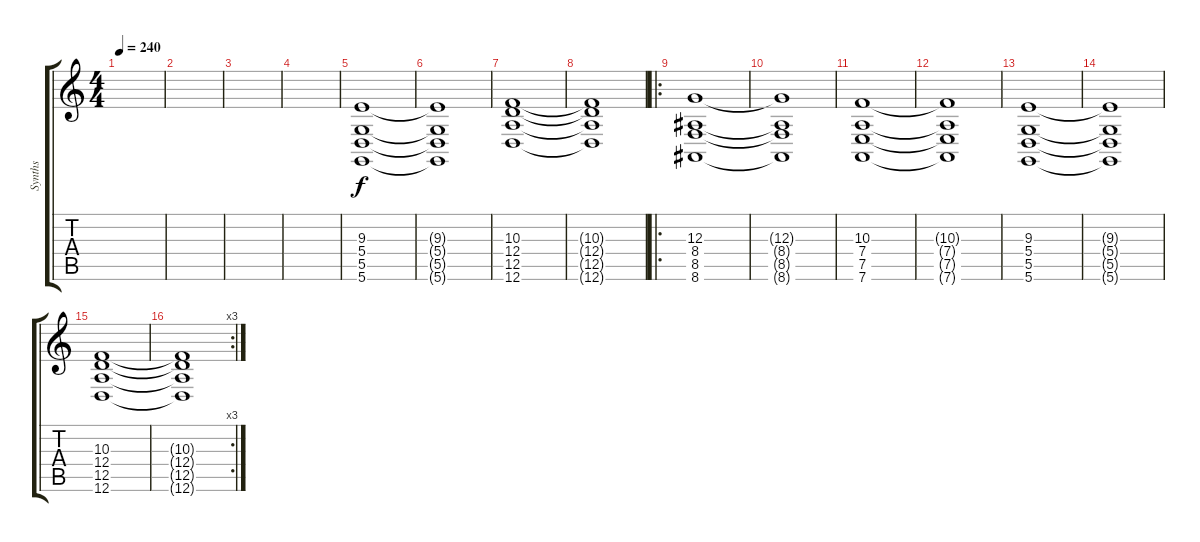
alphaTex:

\track ("Synths" "Synths") {instrument stringensemble1}
\staff {score tabs}
\tuning (E4 B3 G3 D3 A2 D2) {hide}
\ts (4 4)
\tempo 240
\clef g2
\ks c
|
|
|
|
(9.3 5.4 5.5 5.6).1 |
(9.3{t} 5.4{t} 5.5{t} 5.6{t}).1 |
(10.3 12.4 12.5 12.6).1 |
(10.3{t} 12.4{t} 12.5{t} 12.6{t}).1 |
\ro
(12.3 8.4 8.5 8.6).1 |
(12.3{t} 8.4{t} 8.5{t} 8.6{t}).1 |
(10.3 7.4 7.5 7.6).1 |
(10.3{t} 7.4{t} 7.5{t} 7.6{t}).1 |
(9.3 5.4 5.5 5.6).1 |
(9.3{t} 5.4{t} 5.5{t} 5.6{t}).1 |
(10.3 12.4 12.5 12.6).1 |
\rc 3
(10.3{t} 12.4{t} 12.5{t} 12.6{t}).1
